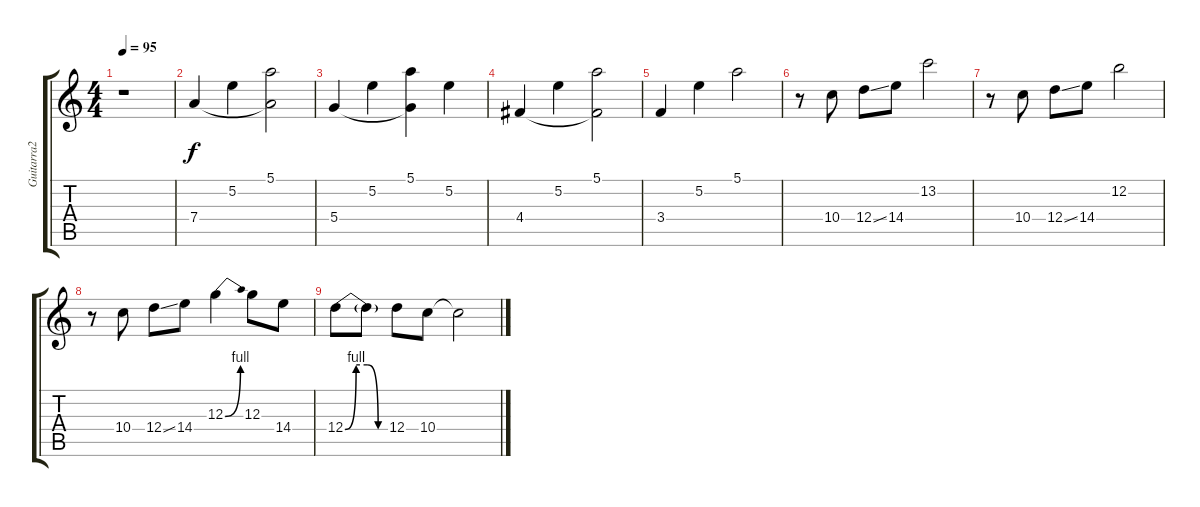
\track ("Guitarra2 (Uoho)" "Guitarra2 ") {instrument distortionguitar}
\staff {score tabs}
\tuning (E4 B3 G3 D3 A2 E2) {hide}
\ts (4 4)
\tempo 95
\clef g2
\ks c
r.1{dy f} |
7.4.4 5.2.4 (5.1 7.4{t}).2 |
5.4.4 5.2.4 (5.1 5.4{t}).4 5.2.4 |
4.4.4 5.2.4 (5.1 4.4{t}).2 |
3.4.4 5.2.4 5.1.2 |
r.8 10.4.8 12.4{ss}.8 14.4.8 13.2.2 |
r.8 10.4.8 12.4{ss}.8 14.4.8 12.2.2 |
r.8 10.4.8 12.4{ss}.8 14.4.8 12.3{be (bend 0 0 60 4)}.4 12.3.8 14.4.8 |
12.4{be (custom 0 0 15 4 30 4 45 0 60 0)}.8 12.4{t}.8 12.4.8 10.4.8 10.4{t}.2
